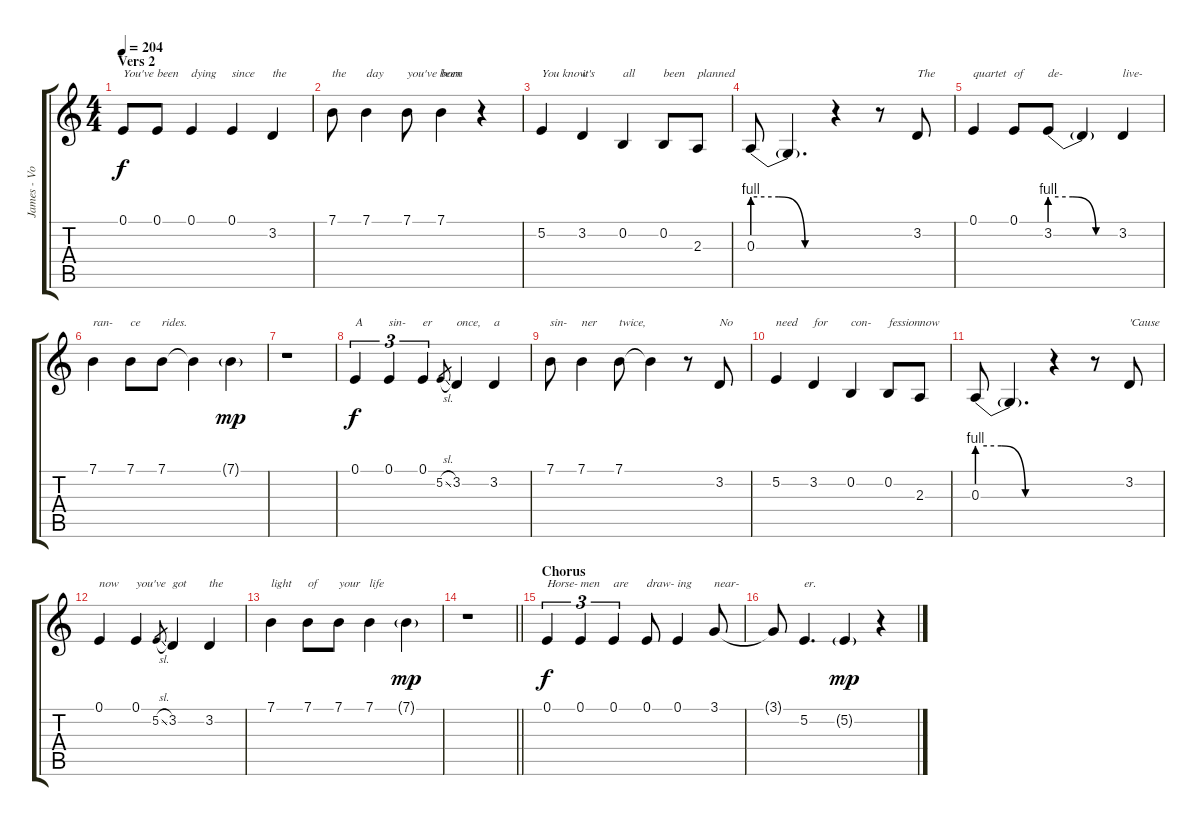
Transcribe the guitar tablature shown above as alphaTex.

\track ("James - Voice" "James - Vo") {instrument lead2sawtooth}
\staff {score tabs}
\tuning (E4 B3 G3 D3 A2 E2) {hide}
\ts (4 4)
\section ("" "Vers 2")
\tempo 204
\clef g2
\ks c
0.1.8{txt "You've" dy f} 0.1.8{txt "been"} 0.1.4{txt "dying"} 0.1.4{txt "since"} 3.2.4{txt "the"} |
7.1.8{txt "the"} 7.1.4{txt "day"} 7.1.8{txt "you've been"} 7.1.4{txt "born"} r.4 |
5.2.4{txt "You know"} 3.2.4{txt "it's"} 0.2.4{txt "all"} 0.2.8{txt "been"} 2.3.8{txt "planned"} |
0.3{be (custom 0 4 20 4 40 0 60 0)}.8 0.3{t}.4{d} r.4 r.8 3.2.8{txt "The"} |
0.1.4{txt "quartet"} 0.1.8{txt "of"} 3.2{be (custom 0 4 20 4 40 0 60 0)}.8{txt "de-"} 3.2{t}.4 3.2.4{txt "live-"} |
7.1.4{txt "ran-"} 7.1.8{txt "ce"} 7.1.8{txt "rides."} 7.1{t}.4 7.1{g}.4{dy mp} |
r.1 |
0.1.4{tu (3 2) txt "A " dy f} 0.1.4{tu (3 2) txt "sin-"} 0.1.4{tu (3 2) txt "er"} 5.2{sl}.8{gr} 3.2.4{txt "once,"} 3.2.4{txt "a"} |
7.1.8{txt "sin-"} 7.1.4{txt "ner"} 7.1.8{txt "twice,"} 7.1{t}.4 r.8 3.2.8{txt "No"} |
5.2.4{txt "need"} 3.2.4{txt "for"} 0.2.4{txt "con-"} 0.2.8{txt "fession"} 2.3.8{txt "now"} |
0.3{be (custom 0 4 20 4 40 0 60 0)}.8 0.3{t}.4{d} r.4 r.8 3.2.8{txt "'Cause"} |
0.1.4{txt "now"} 0.1.4{txt "you've"} 5.2{sl}.8{gr} 3.2.4{txt "got"} 3.2.4{txt "the"} |
7.1.4{txt "light"} 7.1.8{txt "of"} 7.1.8{txt "your"} 7.1.4{txt "life"} 7.1{g}.4{dy mp} |
\barLineRight lightlight
r.1 |
\section ("" "Chorus")
0.1.4{tu (3 2) txt "Horse-" dy f} 0.1.4{tu (3 2) txt "men"} 0.1.4{tu (3 2) txt "are"} 0.1.8{txt "draw-"} 0.1.4{txt "ing"} 3.1.8{txt "near-"} |
3.1{t}.8 5.2.4{d txt "er."} 5.2{g}.4{dy mp} r.4
